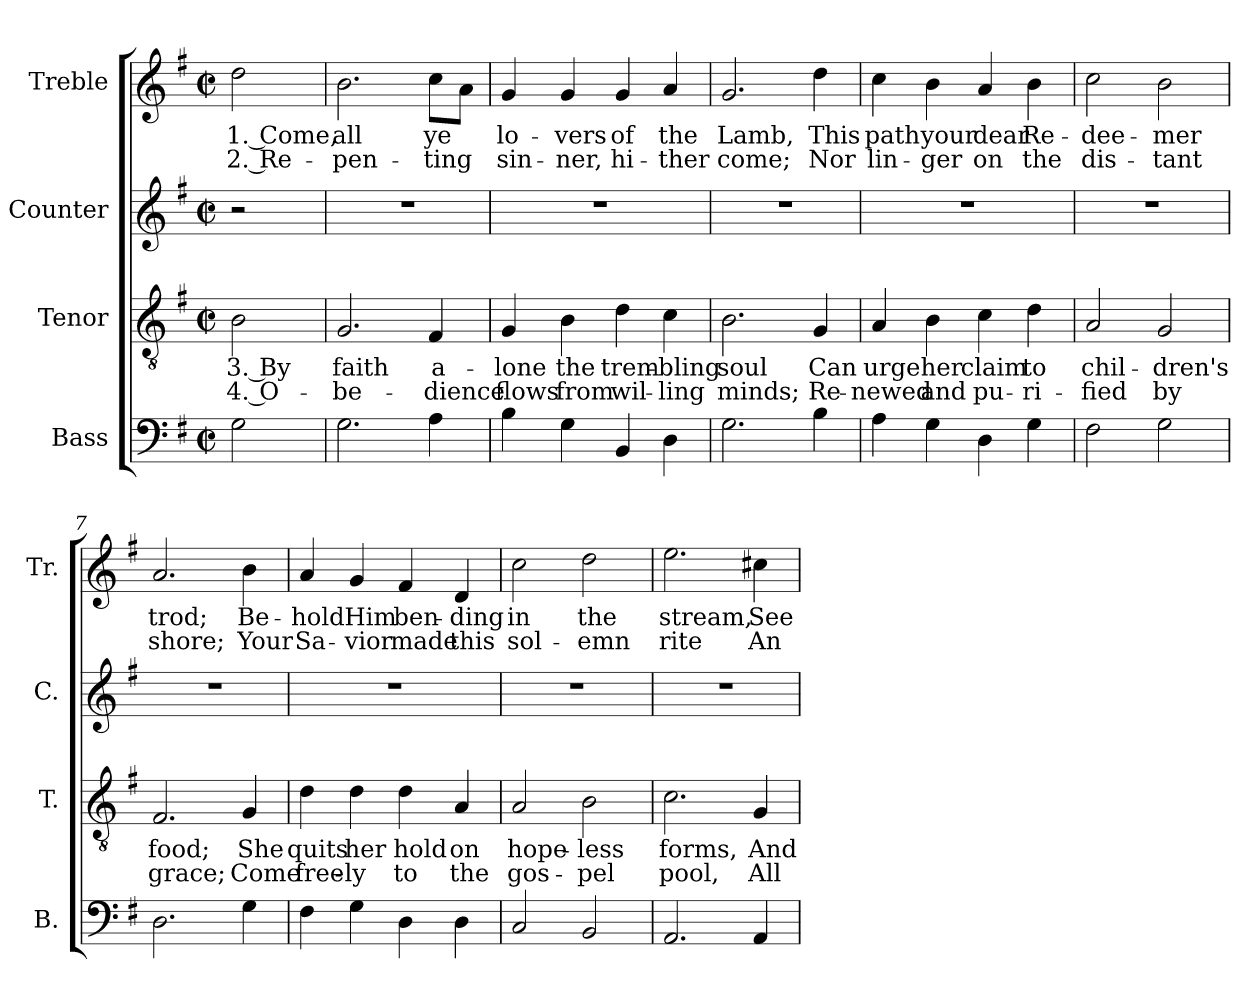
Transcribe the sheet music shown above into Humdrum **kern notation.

**kern	**kern	**text	**text	**kern	**kern	**text	**text
*part4	*part3	*part3	*part3	*part2	*part1	*part1	*part1
*staff4	*staff3	*staff3	*staff3	*staff2	*staff1	*staff1	*staff1
*I"Bass	*I"Tenor	*	*	*I"Counter	*I"Treble	*	*
*I'B.	*I'T.	*	*	*I'C.	*I'Tr.	*	*
*clefF4	*clefGv2	*	*	*clefG2	*clefG2	*	*
*k[f#]	*k[f#]	*	*	*k[f#]	*k[f#]	*	*
*M2/2	*M2/2	*	*	*M2/2	*M2/2	*	*
*met(c|)	*met(c|)	*	*	*met(c|)	*met(c|)	*	*
=1	=1	=1	=1	=1	=1	=1	=1
2G\	2B\	3. By	4. O-	2r	2dd\	1. Come,	2. Re-
=2	=2	=2	=2	=2	=2	=2	=2
2.G\	2.G/	faith	-be-	1r	2.b\	all	-pen-
4A\	4F#/	a-	-dience	.	8cc\L	ye	-ting
.	.	.	.	.	8a\J	.	.
=3	=3	=3	=3	=3	=3	=3	=3
4B\	4G/	-lone	flows	1r	4g/	lo-	sin-
4G\	4B\	the	from	.	4g/	-vers	-ner,
4BB/	4d\	trem-	wil-	.	4g/	of	hi-
4D\	4c\	-bling	-ling	.	4a/	the	-ther
=4	=4	=4	=4	=4	=4	=4	=4
2.G\	2.B\	soul	minds;	1r	2.g/	Lamb,	come;
4B\	4G/	Can	Re-	.	4dd\	This	Nor
=5	=5	=5	=5	=5	=5	=5	=5
4A\	4A/	urge	-newed	1r	4cc\	path	lin-
4G\	4B\	her	and	.	4b\	your	-ger
4D\	4c\	claim	pu-	.	4a/	dear	on
4G\	4d\	to	-ri-	.	4b\	Re-	the
=6	=6	=6	=6	=6	=6	=6	=6
2F#\	2A/	chil-	-fied	1r	2cc\	-dee-	dis-
2G\	2G/	-dren's	by	.	2b\	-mer	-tant
=7	=7	=7	=7	=7	=7	=7	=7
2.D\	2.F#/	food;	grace;	1r	2.a/	trod;	shore;
4G\	4G/	She	Come	.	4b\	Be-	Your
=8	=8	=8	=8	=8	=8	=8	=8
4F#\	4d\	quits	free-	1r	4a/	-hold	Sa-
4G\	4d\	her	-ly	.	4g/	Him	-vior
4D\	4d\	hold	to	.	4f#/	ben-	made
4D\	4A/	on	the	.	4d/	-ding	this
=9	=9	=9	=9	=9	=9	=9	=9
2C/	2A/	hope-	gos-	1r	2cc\	in	sol-
2BB/	2B\	-less	-pel	.	2dd\	the	-emn
=10	=10	=10	=10	=10	=10	=10	=10
2.AA/	2.c\	forms,	pool,	1r	2.ee\	stream,	rite
4AA/	4G/	And	All	.	4cc#X\	See	An
=	=	=	=	=	=	=	=
*-	*-	*-	*-	*-	*-	*-	*-
